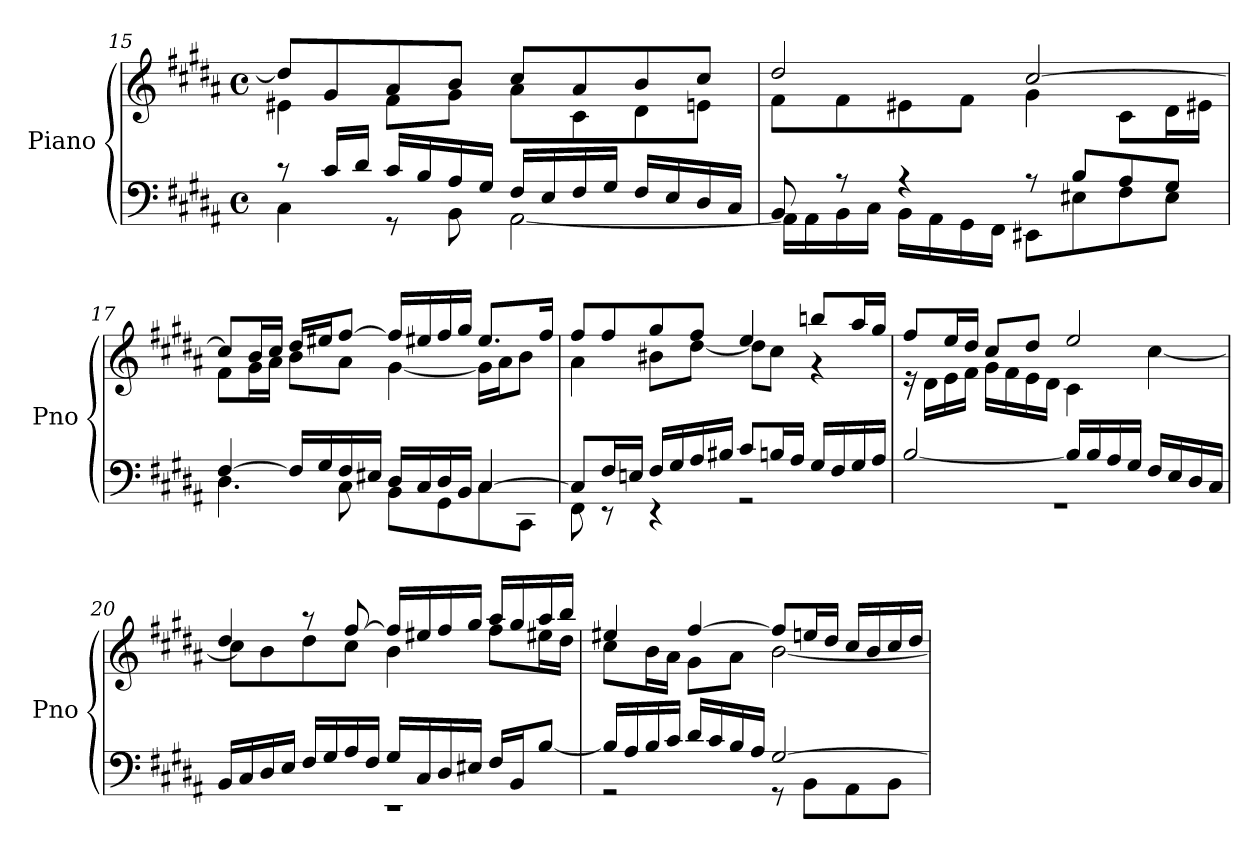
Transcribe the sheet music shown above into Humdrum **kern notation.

**kern	**kern
*part1	*part1
*staff2	*staff1
*I"Piano	*
*I'Pno	*
*clefF4	*clefG2
*k[f#c#g#d#a#]	*k[f#c#g#d#a#]
*B:	*B:
*M4/4	*M4/4
*met(c)	*met(c)
=15	=15
*^	*^
8rc	4C#\	8dd#/L]	4e#X\
16c#/LL	.	8g#/	.
16d#/JJ	.	.	.
16c#/LL	8r	8a#/	8f#\L
16B/	.	.	.
16A#/	8BB\	8b/J	8g#\J
16G#/JJ	.	.	.
16F#/LL	[2AA#\	8cc#/L	8a#\L
16E/	.	.	.
16F#/	.	8a#/	8c#\
16G#/JJ	.	.	.
16F#/LL	.	8b/	8d#\
16E/	.	.	.
16D#/	.	8cc#/J	8en\J
16C#/JJ	.	.	.
=16	=16	=16	=16
8BB/	16AA#\LL]	2dd#/	8f#\L
.	16AA#\	.	.
8rA	16BB\	.	8f#\
.	16C#\JJ	.	.
4rA	16BB\LL	.	8e#X\
.	16AA#\	.	.
.	16GG#\	.	8f#\J
.	16FF#\JJ	.	.
8rA	8EE#X\L	[2cc#/	4g#\
8B/L	8E#X\	.	.
8A#/	8F#\	.	8c#\L
8G#/J	8E#\J	.	16d#\L
.	.	.	16e#X\JJ
!!LO:LB:g=z	!!
=17	=17	=17	=17
[4F#/	4.D#\	8cc#/L]	8f#\L
.	.	16b/L	16g#\L
.	.	16cc#/JJ	16a#\JJ
16F#/LL]	.	16dd#/LL	8b\L
16G#/	.	16ee#X/J	.
16F#/	8C#\	[8ff#/J	8a#\J
16E#X/JJ	.	.	.
16D#/LL	8BB\L	16ff#/LL]	[4g#\
16C#/	.	16ee#X/	.
16D#/	8GG#\	16ff#/	.
16BB/JJ	.	16gg#/JJ	.
[4C#/	8C#\	8.ee#/L	16g#\LL]
.	.	.	16a#\J
.	8CC#\J	.	8b\J
.	.	16ff#/Jk	.
=18	=18	=18	=18
8C#/L]	8FF#\	8ff#/L	4a#\
16F#/L	8rEE	8ff#/	.
16En/JJ	.	.	.
16F#/LL	4rEE	8gg#/	8b#X\L
16G#/	.	.	.
16A#/	.	8ff#/J	[8dd#\J
16B#X/JJ	.	.	.
8c#/L	2rGG	4ee/	8dd#\L]
16Bn/L	.	.	8cc#\J
16A#/JJ	.	.	.
16G#/LL	.	8bbn/L	4rg
16F#/	.	.	.
16G#/	.	16aa#/L	.
16A#/JJ	.	16gg#/JJ	.
=19	=19	=19	=19
1rGG	[2B/	8ff#/L	16re
.	.	.	16d#\LL
.	.	16ee/L	16e\
.	.	16dd#/JJ	16f#\JJ
.	.	8cc#/L	16g#\LL
.	.	.	16f#\
.	.	8dd#/J	16e\
.	.	.	16d#\JJ
.	16B/LL]	2ee/	4c#\
.	16B/	.	.
.	16A#/	.	.
.	16G#/JJ	.	.
.	16F#/LL	.	[4cc#\
.	16E/	.	.
.	16D#/	.	.
.	16C#/JJ	.	.
!!LO:LB:g=z	!!
=20	=20	=20	=20
1rEE	16BB/LL	4dd#/	8cc#\L]
.	16C#/	.	.
.	16D#/	.	8b\
.	16E/JJ	.	.
.	16F#/LL	8raa	8dd#\
.	16G#/	.	.
.	16A#/	[8ff#/	8cc#\J
.	16F#/JJ	.	.
.	16G#/LL	16ff#/LL]	4b\
.	16C#/	16ee#X/	.
.	16D#/	16ff#/	.
.	16E#X/JJ	16gg#/JJ	.
.	16F#/LL	16aa#/LL	8ff#\L
.	16BB/J	16gg#/	.
.	[8B/J	16aa#/	16ee#X\L
.	.	16bb/JJ	16dd#\JJ
=21	=21	=21	=21
2rGG	16B/LL]	4ee#X/	8cc#\L
.	16A#/	.	.
.	16B/	.	16b\L
.	16c#/JJ	.	16a#\JJ
.	16d#/LL	[4ff#/	8g#\L
.	16c#/	.	.
.	16B/	.	8a#\J
.	16A#/JJ	.	.
[2G#/	8rGG	8ff#/L]	[2b\
.	8BB\L	16een/L	.
.	.	16dd#/JJ	.
.	8AA#\	16cc#/LL	.
.	.	16b/	.
.	8BB\J	16cc#/	.
.	.	16dd#/JJ	.
*v	*v	*	*
*	*v	*v
=	=
*-	*-
